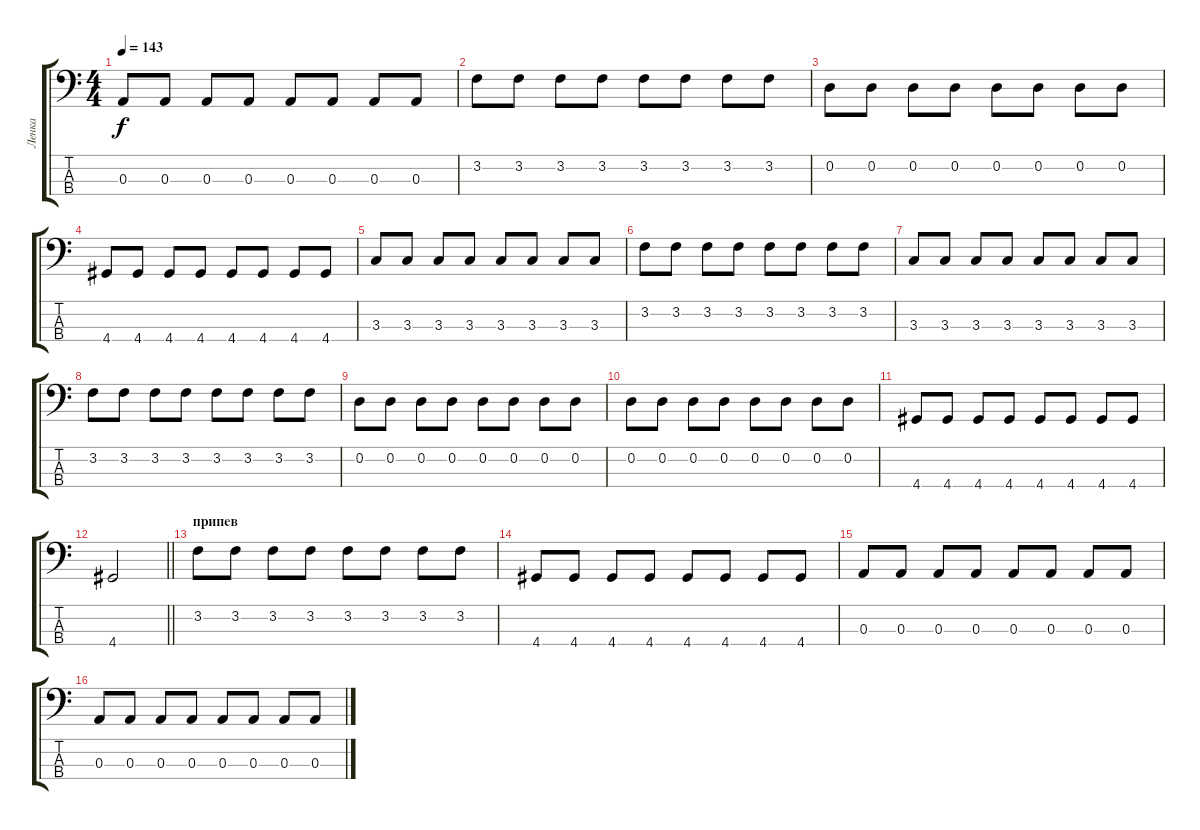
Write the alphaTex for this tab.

\track ("Ленка" "Ленка") {instrument electricbassfinger}
\staff {score tabs}
\tuning (G2 D2 A1 E1) {hide}
\ts (4 4)
\tempo 143
\clef f4
\ks c
0.3.8{dy f} 0.3.8 0.3.8 0.3.8 0.3.8 0.3.8 0.3.8 0.3.8 |
3.2.8 3.2.8 3.2.8 3.2.8 3.2.8 3.2.8 3.2.8 3.2.8 |
0.2.8 0.2.8 0.2.8 0.2.8 0.2.8 0.2.8 0.2.8 0.2.8 |
4.4.8 4.4.8 4.4.8 4.4.8 4.4.8 4.4.8 4.4.8 4.4.8 |
3.3.8 3.3.8 3.3.8 3.3.8 3.3.8 3.3.8 3.3.8 3.3.8 |
3.2.8 3.2.8 3.2.8 3.2.8 3.2.8 3.2.8 3.2.8 3.2.8 |
3.3.8 3.3.8 3.3.8 3.3.8 3.3.8 3.3.8 3.3.8 3.3.8 |
3.2.8 3.2.8 3.2.8 3.2.8 3.2.8 3.2.8 3.2.8 3.2.8 |
0.2.8 0.2.8 0.2.8 0.2.8 0.2.8 0.2.8 0.2.8 0.2.8 |
0.2.8 0.2.8 0.2.8 0.2.8 0.2.8 0.2.8 0.2.8 0.2.8 |
4.4.8 4.4.8 4.4.8 4.4.8 4.4.8 4.4.8 4.4.8 4.4.8 |
\barLineRight lightlight
4.4.2 |
\section ("" "припев")
3.2.8 3.2.8 3.2.8 3.2.8 3.2.8 3.2.8 3.2.8 3.2.8 |
4.4.8 4.4.8 4.4.8 4.4.8 4.4.8 4.4.8 4.4.8 4.4.8 |
0.3.8 0.3.8 0.3.8 0.3.8 0.3.8 0.3.8 0.3.8 0.3.8 |
0.3.8 0.3.8 0.3.8 0.3.8 0.3.8 0.3.8 0.3.8 0.3.8
